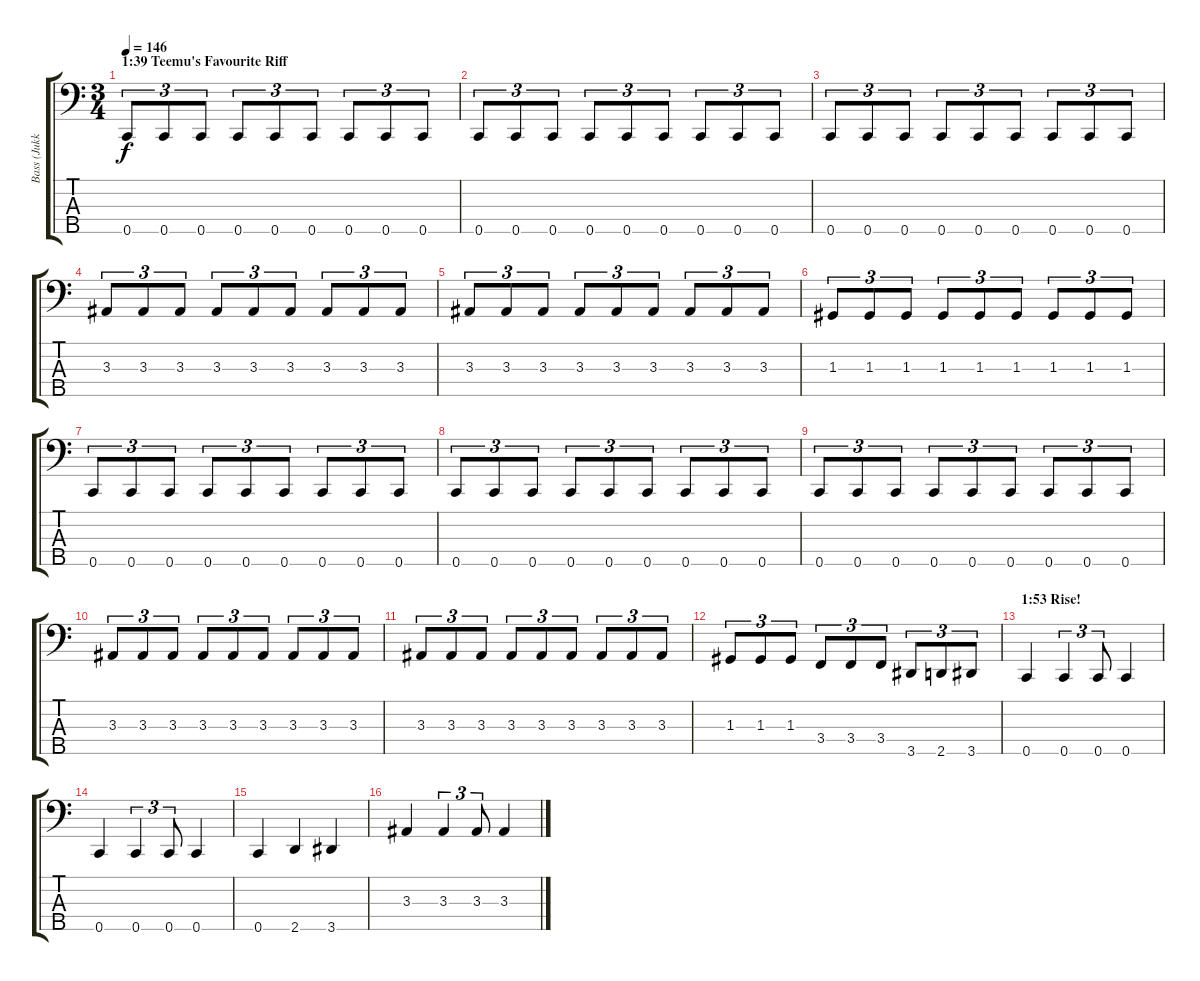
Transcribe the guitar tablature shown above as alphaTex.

\track ("Bass (Jukka)" "Bass (Jukk") {instrument electricbassfinger}
\staff {score tabs}
\tuning (F2 C2 G1 D1 C1) {hide}
\ts (3 4)
\section ("" "1:39 Teemu's Favourite Riff")
\tempo 146
\clef f4
\ks c
0.5.8{tu (3 2) dy f} 0.5.8{tu (3 2)} 0.5.8{tu (3 2)} 0.5.8{tu (3 2)} 0.5.8{tu (3 2)} 0.5.8{tu (3 2)} 0.5.8{tu (3 2)} 0.5.8{tu (3 2)} 0.5.8{tu (3 2)} |
0.5.8{tu (3 2)} 0.5.8{tu (3 2)} 0.5.8{tu (3 2)} 0.5.8{tu (3 2)} 0.5.8{tu (3 2)} 0.5.8{tu (3 2)} 0.5.8{tu (3 2)} 0.5.8{tu (3 2)} 0.5.8{tu (3 2)} |
0.5.8{tu (3 2)} 0.5.8{tu (3 2)} 0.5.8{tu (3 2)} 0.5.8{tu (3 2)} 0.5.8{tu (3 2)} 0.5.8{tu (3 2)} 0.5.8{tu (3 2)} 0.5.8{tu (3 2)} 0.5.8{tu (3 2)} |
3.3.8{tu (3 2)} 3.3.8{tu (3 2)} 3.3.8{tu (3 2)} 3.3.8{tu (3 2)} 3.3.8{tu (3 2)} 3.3.8{tu (3 2)} 3.3.8{tu (3 2)} 3.3.8{tu (3 2)} 3.3.8{tu (3 2)} |
3.3.8{tu (3 2)} 3.3.8{tu (3 2)} 3.3.8{tu (3 2)} 3.3.8{tu (3 2)} 3.3.8{tu (3 2)} 3.3.8{tu (3 2)} 3.3.8{tu (3 2)} 3.3.8{tu (3 2)} 3.3.8{tu (3 2)} |
1.3.8{tu (3 2)} 1.3.8{tu (3 2)} 1.3.8{tu (3 2)} 1.3.8{tu (3 2)} 1.3.8{tu (3 2)} 1.3.8{tu (3 2)} 1.3.8{tu (3 2)} 1.3.8{tu (3 2)} 1.3.8{tu (3 2)} |
0.5.8{tu (3 2)} 0.5.8{tu (3 2)} 0.5.8{tu (3 2)} 0.5.8{tu (3 2)} 0.5.8{tu (3 2)} 0.5.8{tu (3 2)} 0.5.8{tu (3 2)} 0.5.8{tu (3 2)} 0.5.8{tu (3 2)} |
0.5.8{tu (3 2)} 0.5.8{tu (3 2)} 0.5.8{tu (3 2)} 0.5.8{tu (3 2)} 0.5.8{tu (3 2)} 0.5.8{tu (3 2)} 0.5.8{tu (3 2)} 0.5.8{tu (3 2)} 0.5.8{tu (3 2)} |
0.5.8{tu (3 2)} 0.5.8{tu (3 2)} 0.5.8{tu (3 2)} 0.5.8{tu (3 2)} 0.5.8{tu (3 2)} 0.5.8{tu (3 2)} 0.5.8{tu (3 2)} 0.5.8{tu (3 2)} 0.5.8{tu (3 2)} |
3.3.8{tu (3 2)} 3.3.8{tu (3 2)} 3.3.8{tu (3 2)} 3.3.8{tu (3 2)} 3.3.8{tu (3 2)} 3.3.8{tu (3 2)} 3.3.8{tu (3 2)} 3.3.8{tu (3 2)} 3.3.8{tu (3 2)} |
3.3.8{tu (3 2)} 3.3.8{tu (3 2)} 3.3.8{tu (3 2)} 3.3.8{tu (3 2)} 3.3.8{tu (3 2)} 3.3.8{tu (3 2)} 3.3.8{tu (3 2)} 3.3.8{tu (3 2)} 3.3.8{tu (3 2)} |
1.3.8{tu (3 2)} 1.3.8{tu (3 2)} 1.3.8{tu (3 2)} 3.4.8{tu (3 2)} 3.4.8{tu (3 2)} 3.4.8{tu (3 2)} 3.5.8{tu (3 2)} 2.5.8{tu (3 2)} 3.5.8{tu (3 2)} |
\section ("" "1:53 Rise!")
0.5.4 0.5.4{tu (3 2)} 0.5.8{tu (3 2)} 0.5.4 |
0.5.4 0.5.4{tu (3 2)} 0.5.8{tu (3 2)} 0.5.4 |
0.5.4 2.5.4 3.5.4 |
3.3.4 3.3.4{tu (3 2)} 3.3.8{tu (3 2)} 3.3.4
